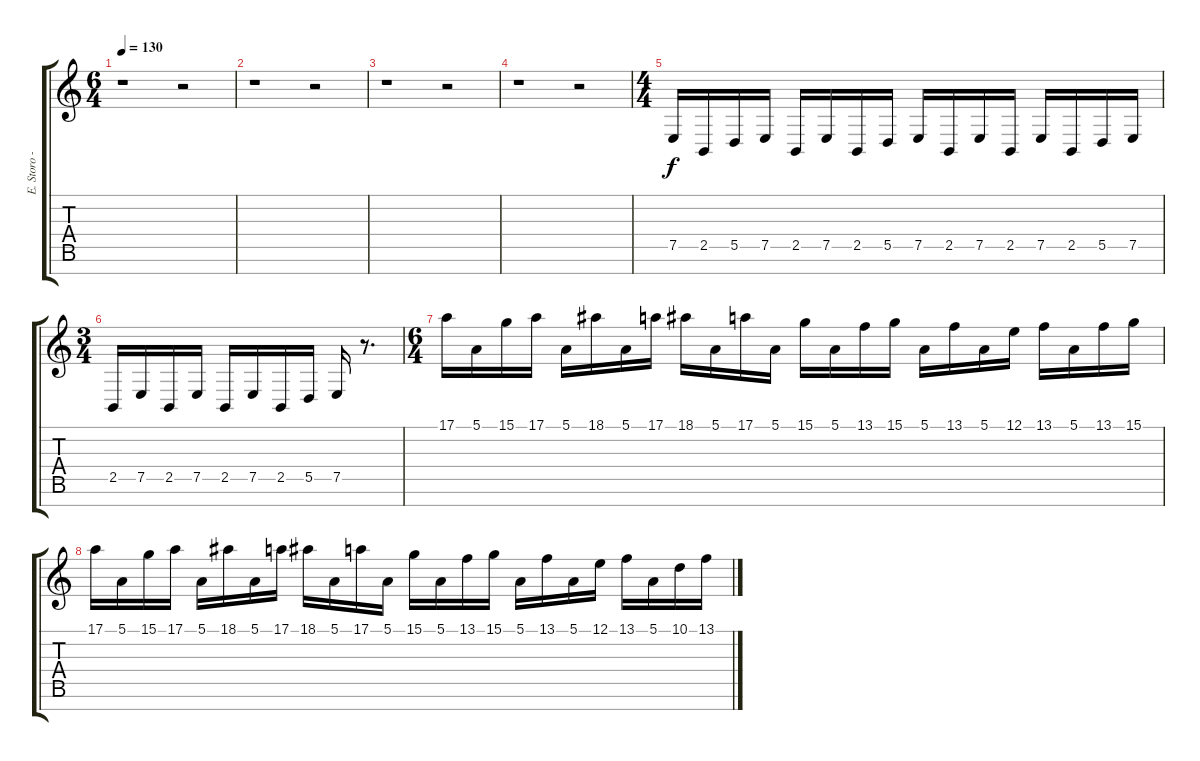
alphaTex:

\track ("E. Storo - Keyboard" "E. Storo -") {instrument percussiveorgan}
\staff {score tabs}
\tuning (E4 B3 G3 D3 A2 E2 B1) {hide}
\ts (6 4)
\tempo 130
\clef g2
\ks c
r.1{dy f} r.2 |
r.1 r.2 |
r.1 r.2 |
r.1 r.2 |
\ts (4 4)
7.5.16{volume 12 balance 8 instrument lead2sawtooth} 2.5.16 5.5.16 7.5.16 2.5.16 7.5.16 2.5.16 5.5.16 7.5.16 2.5.16 7.5.16 2.5.16 7.5.16 2.5.16 5.5.16 7.5.16 |
\ts (3 4)
2.5.16 7.5.16 2.5.16 7.5.16 2.5.16 7.5.16 2.5.16 5.5.16 7.5.16 r.8{d} |
\ts (6 4)
17.1.16{volume 12 balance 1 instrument stringensemble1} 5.1.16 15.1.16 17.1.16 5.1.16 18.1.16 5.1.16 17.1.16 18.1.16 5.1.16 17.1.16 5.1.16 15.1.16 5.1.16 13.1.16 15.1.16 5.1.16 13.1.16 5.1.16 12.1.16 13.1.16 5.1.16 13.1.16 15.1.16 |
17.1.16 5.1.16 15.1.16 17.1.16 5.1.16 18.1.16 5.1.16 17.1.16 18.1.16 5.1.16 17.1.16 5.1.16 15.1.16 5.1.16 13.1.16 15.1.16 5.1.16 13.1.16 5.1.16 12.1.16 13.1.16 5.1.16 10.1.16 13.1.16
